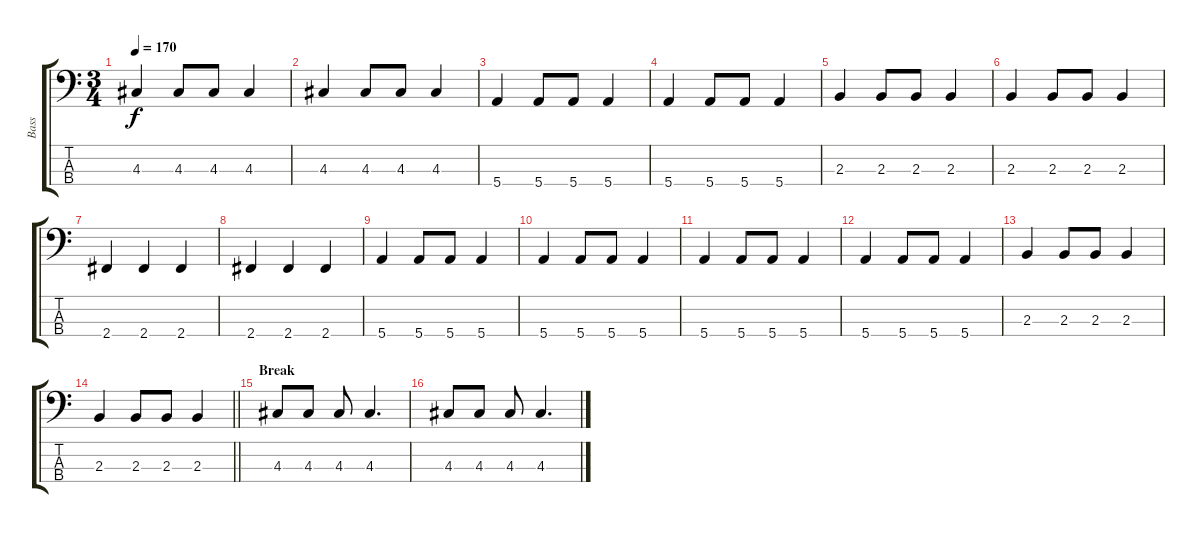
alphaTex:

\track ("Bass" "Bass") {instrument electricbassfinger}
\staff {score tabs}
\tuning (G2 D2 A1 E1) {hide}
\ts (3 4)
\tempo 170
\clef f4
\ks c
4.3.4{dy f} 4.3.8 4.3.8 4.3.4 |
4.3.4 4.3.8 4.3.8 4.3.4 |
5.4.4 5.4.8 5.4.8 5.4.4 |
5.4.4 5.4.8 5.4.8 5.4.4 |
2.3.4 2.3.8 2.3.8 2.3.4 |
2.3.4 2.3.8 2.3.8 2.3.4 |
2.4.4 2.4.4 2.4.4 |
2.4.4 2.4.4 2.4.4 |
5.4.4 5.4.8 5.4.8 5.4.4 |
5.4.4 5.4.8 5.4.8 5.4.4 |
5.4.4 5.4.8 5.4.8 5.4.4 |
5.4.4 5.4.8 5.4.8 5.4.4 |
2.3.4 2.3.8 2.3.8 2.3.4 |
\barLineRight lightlight
2.3.4 2.3.8 2.3.8 2.3.4 |
\section ("" "Break")
4.3.8 4.3.8 4.3.8 4.3.4{d} |
4.3.8 4.3.8 4.3.8 4.3.4{d}
